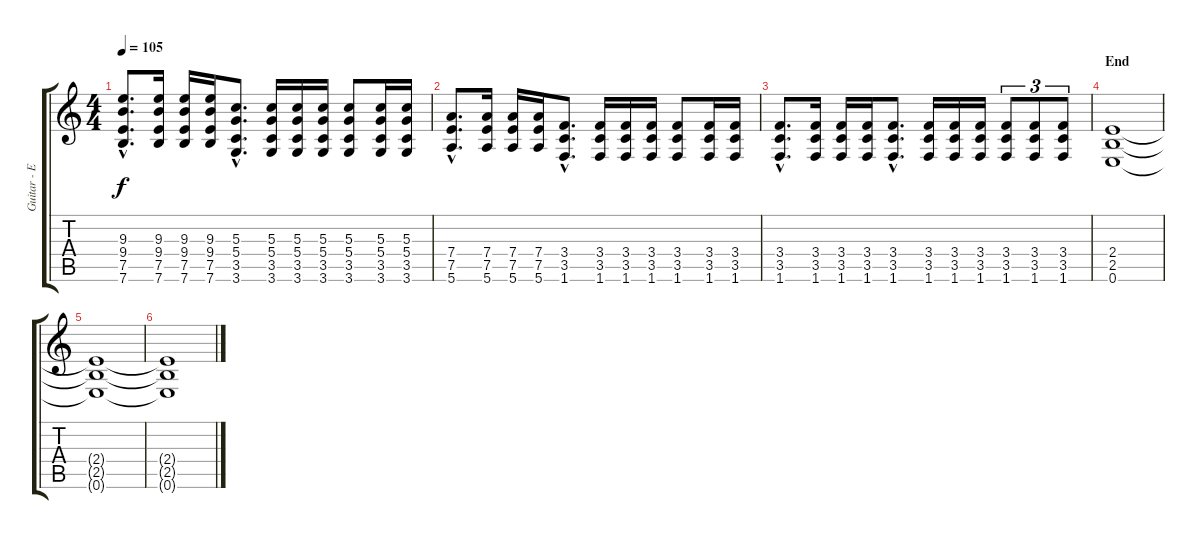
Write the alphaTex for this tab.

\track ("Guitar - Electric" "Guitar - E") {instrument distortionguitar}
\staff {score tabs}
\tuning (E4 B3 G3 D3 A2 E2) {hide}
\ts (4 4)
\tempo 105
\clef g2
\ks c
(9.3{hac} 9.4{hac} 7.5{hac} 7.6{hac}).8{d dy f} (9.3 9.4 7.5 7.6).16 (9.3 9.4 7.5 7.6).16 (9.3 9.4 7.5 7.6).16 (5.3{hac} 5.4{hac} 3.5{hac} 3.6{hac}).8{d} (5.3 5.4 3.5 3.6).16 (5.3 5.4 3.5 3.6).16 (5.3 5.4 3.5 3.6).16 (5.3 5.4 3.5 3.6).8 (5.3 5.4 3.5 3.6).16 (5.3 5.4 3.5 3.6).16 |
(7.4{hac} 7.5{hac} 5.6{hac}).8{d} (7.4 7.5 5.6).16 (7.4 7.5 5.6).16 (7.4 7.5 5.6).16 (3.4{hac} 3.5{hac} 1.6{hac}).8{d} (3.4 3.5 1.6).16 (3.4 3.5 1.6).16 (3.4 3.5 1.6).16 (3.4 3.5 1.6).8 (3.4 3.5 1.6).16 (3.4 3.5 1.6).16 |
(3.4{hac} 3.5{hac} 1.6{hac}).8{d} (3.4 3.5 1.6).16 (3.4 3.5 1.6).16 (3.4 3.5 1.6).16 (3.4{hac} 3.5{hac} 1.6{hac}).8{d} (3.4 3.5 1.6).16 (3.4 3.5 1.6).16 (3.4 3.5 1.6).16 (3.4 3.5 1.6).8{tu (3 2)} (3.4 3.5 1.6).8{tu (3 2)} (3.4 3.5 1.6).8{tu (3 2)} |
\section ("" "End")
(2.4 2.5 0.6).1{volume 0} |
(2.4{t} 2.5{t} 0.6{t}).1 |
(2.4{t} 2.5{t} 0.6{t}).1
